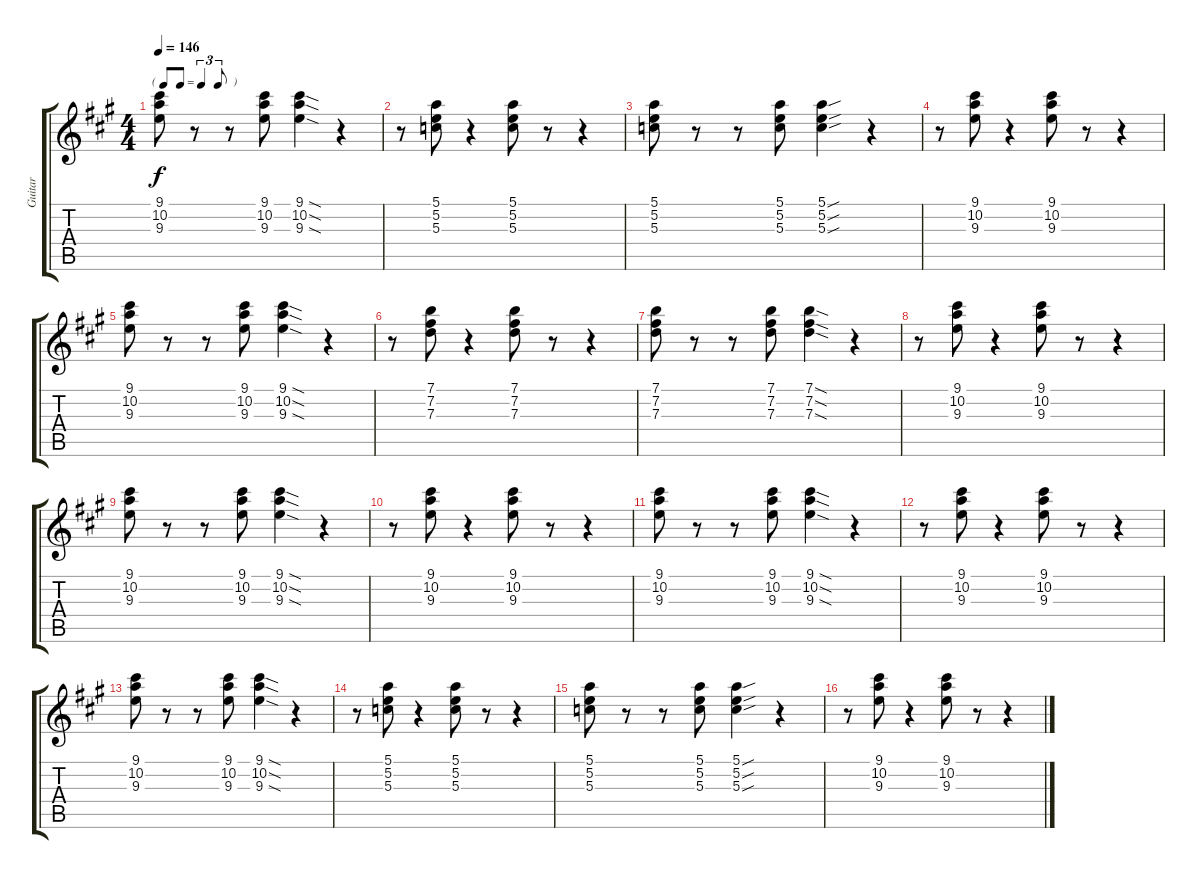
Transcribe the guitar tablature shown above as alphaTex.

\track ("Guitar" "Guitar") {instrument electricguitarjazz}
\staff {score tabs}
\tuning (E4 B3 G3 D3 A2 E2) {hide}
\ts (4 4)
\tf triplet8th
\tempo 146
\clef g2
\ks a
(9.1 10.2 9.3).8{dy f} r.8 r.8 (9.1 10.2 9.3).8 (9.1{sod} 10.2{sod} 9.3{sod}).4 r.4 |
r.8 (5.1 5.2 5.3).8 r.4 (5.1 5.2 5.3).8 r.8 r.4 |
(5.1 5.2 5.3).8 r.8 r.8 (5.1 5.2 5.3).8 (5.1{sou} 5.2{sou} 5.3{sou}).4 r.4 |
r.8 (9.1 10.2 9.3).8 r.4 (9.1 10.2 9.3).8 r.8 r.4 |
(9.1 10.2 9.3).8 r.8 r.8 (9.1 10.2 9.3).8 (9.1{sod} 10.2{sod} 9.3{sod}).4 r.4 |
r.8 (7.1 7.2 7.3).8 r.4 (7.1 7.2 7.3).8 r.8 r.4 |
(7.1 7.2 7.3).8 r.8 r.8 (7.1 7.2 7.3).8 (7.1{sod} 7.2{sod} 7.3{sod}).4 r.4 |
r.8 (9.1 10.2 9.3).8 r.4 (9.1 10.2 9.3).8 r.8 r.4 |
(9.1 10.2 9.3).8 r.8 r.8 (9.1 10.2 9.3).8 (9.1{sod} 10.2{sod} 9.3{sod}).4 r.4 |
r.8 (9.1 10.2 9.3).8 r.4 (9.1 10.2 9.3).8 r.8 r.4 |
(9.1 10.2 9.3).8 r.8 r.8 (9.1 10.2 9.3).8 (9.1{sod} 10.2{sod} 9.3{sod}).4 r.4 |
r.8 (9.1 10.2 9.3).8 r.4 (9.1 10.2 9.3).8 r.8 r.4 |
(9.1 10.2 9.3).8 r.8 r.8 (9.1 10.2 9.3).8 (9.1{sod} 10.2{sod} 9.3{sod}).4 r.4 |
r.8 (5.1 5.2 5.3).8 r.4 (5.1 5.2 5.3).8 r.8 r.4 |
(5.1 5.2 5.3).8 r.8 r.8 (5.1 5.2 5.3).8 (5.1{sou} 5.2{sou} 5.3{sou}).4 r.4 |
r.8 (9.1 10.2 9.3).8 r.4 (9.1 10.2 9.3).8 r.8 r.4
